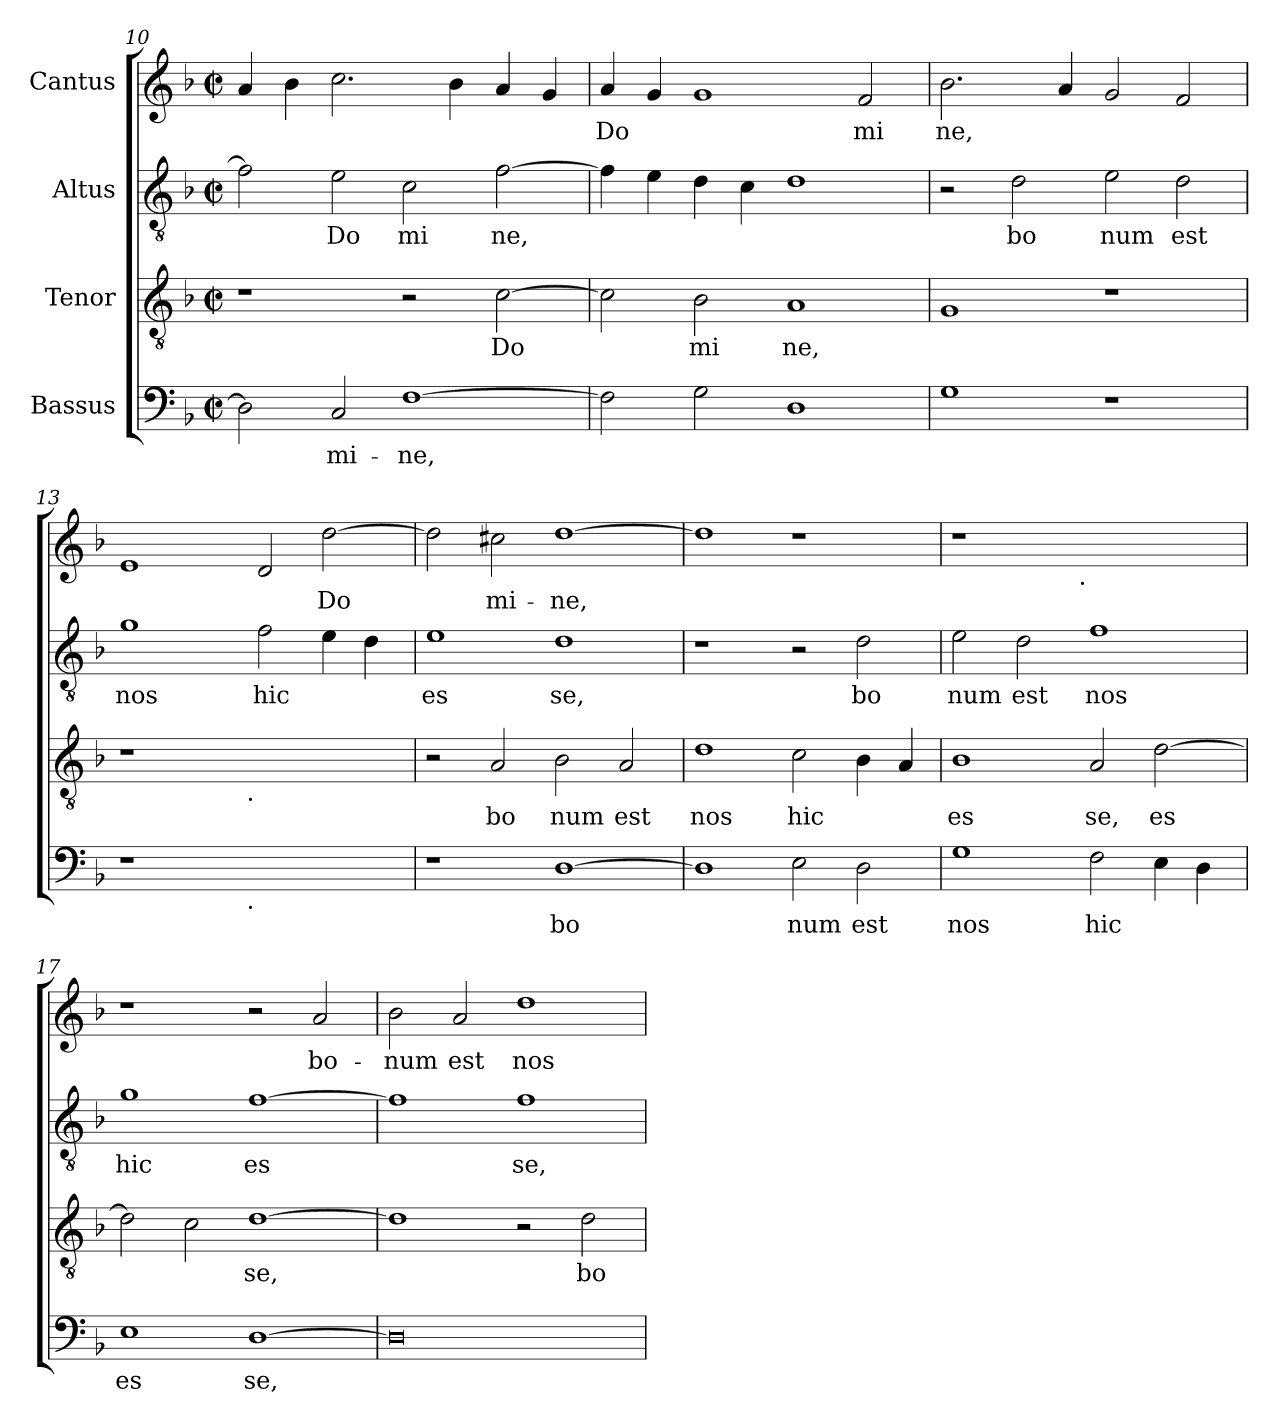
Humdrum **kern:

**kern	**text	**kern	**text	**kern	**text	**kern	**text
*part4	*part4	*part3	*part3	*part2	*part2	*part1	*part1
*staff4	*staff4	*staff3	*staff3	*staff2	*staff2	*staff1	*staff1
*I"Bassus	*	*I"Tenor	*	*I"Altus	*	*I"Cantus	*
*clefF4	*	*clefGv2	*	*clefGv2	*	*clefG2	*
*k[b-]	*	*k[b-]	*	*k[b-]	*	*k[b-]	*
*F:	*	*F:	*	*F:	*	*F:	*
*M2/2	*	*M2/2	*	*M2/2	*	*M2/2	*
*met(c|)	*	*met(c|)	*	*met(c|)	*	*met(c|)	*
=10	=10	=10	=10	=10	=10	=10	=10
!	!LO:LY:b:cj	!	!	!	!LO:LY:b:cj	!	!LO:LY:b
2D\]	--	1r	.	2f\]	.	4a/	.
!	!	!	!	!	!	!	!LO:LY:b
.	.	.	.	.	.	4b-\	.
!	!LO:LY:b:cj	!	!	!	!LO:LY:b:cj	!	!LO:LY:b
2C/	-mi-	.	.	2e\	Do	2.cc\	.
!	!LO:LY:b:cj	!	!	!	!LO:LY:b:cj	!	!
[>1F	-ne,	2r	.	2c\	mi	.	.
!	!	!	!	!	!	!	!LO:LY:b
.	.	.	.	.	.	4b-\	.
!	!	!	!LO:LY:b	!	!LO:LY:b:cj	!	!LO:LY:b
.	.	[>2c\	Do	[>2f\	ne,	4a/	.
!	!	!	!	!	!	!	!LO:LY:b
.	.	.	.	.	.	4g/	.
=11	=11	=11	=11	=11	=11	=11	=11
!	!LO:LY:b:cj	!	!LO:LY:b	!	!LO:LY:b:cj	!	!LO:LY:b
2F\]	.	2c\]	.	4f\]	.	4a/	Do
!	!	!	!	!	!LO:LY:b:cj	!	!LO:LY:b
.	.	.	.	4e\	.	4g/	.
!	!LO:LY:b:cj	!	!LO:LY:b	!	!LO:LY:b:cj	!	!LO:LY:b
2G\	.	2B-\	mi	4d\	.	1g	.
!	!	!	!	!	!LO:LY:b:cj	!	!
.	.	.	.	4c\	.	.	.
!	!LO:LY:b:cj	!	!LO:LY:b	!	!LO:LY:b:cj	!	!
1D	.	1A	ne,	1d	.	.	.
!	!	!	!	!	!	!	!LO:LY:b
.	.	.	.	.	.	2f/	mi
!!LO:PB:g=z
=12	=12	=12	=12	=12	=12	=12	=12
!	!LO:LY:b:cj	!	!LO:LY:b	!	!	!	!LO:LY:b
1G	.	1G	.	2r	.	2.b-\	ne,
!	!	!	!	!	!LO:LY:b:cj	!	!
.	.	.	.	2d\	bo	.	.
!	!	!	!	!	!	!	!LO:LY:b
.	.	.	.	.	.	4a/	.
!	!	!	!	!	!LO:LY:b:cj	!	!LO:LY:b
1r	.	1r	.	2e\	num	2g/	.
!	!	!	!	!	!LO:LY:b:cj	!	!LO:LY:b
.	.	.	.	2d\	est	2f/	.
=13	=13	=13	=13	=13	=13	=13	=13
!	!	!	!	!	!LO:LY:b:cj	!	!LO:LY:b
*^	*	*^	*	*	*	*	*
1r	2ryy	.	1r	2ryy	.	1g	nos	1e	.
.	4...ryy	.	.	4...ryy	.	.	.	.	.
!	!	!	!	!LO:TX:b:t=.	!	!	!	!	!
!	!LO:TX:b:t=.	!	!	!	!	!	!	!	!
.	1ryy	.	.	1ryy	.	.	.	.	.
!	!	!	!	!	!	!	!LO:LY:b:cj	!	!LO:LY:b
1ryy	.	.	1ryy	.	.	2f\	hic	2d/	.
!	!	!	!	!	!	!	!LO:LY:b:cj	!	!LO:LY:b
.	.	.	.	.	.	4e\	.	[>2dd\	Do-
!	!	!	!	!	!	!	!LO:LY:b:cj	!	!
.	.	.	.	.	.	4d\	.	.	.
.	32ryy	.	.	32ryy	.	.	.	.	.
=14	=14	=14	=14	=14	=14	=14	=14	=14	=14
!	!	!	!	!	!	!	!LO:LY:b:cj	!	!LO:LY:b
*v	*v	*	*	*	*	*	*	*	*
*	*	*v	*v	*	*	*	*	*
1r	.	2r	.	1e	es	2dd\]	--
!	!	!	!LO:LY:b	!	!	!	!LO:LY:b
.	.	2A/	bo	.	.	2cc#\	-mi-
!	!LO:LY:b:cj	!	!LO:LY:b	!	!LO:LY:b:cj	!	!LO:LY:b
[>1D	bo	2B-\	num	1d	se,	[>1dd	-ne,
!	!	!	!LO:LY:b	!	!	!	!
.	.	2A/	est	.	.	.	.
=15	=15	=15	=15	=15	=15	=15	=15
!	!LO:LY:b:cj	!	!LO:LY:b	!	!	!	!LO:LY:b
1D]	.	1d	nos	1r	.	1dd]	.
!	!LO:LY:b:cj	!	!LO:LY:b	!	!	!	!
2E\	num	2c\	hic	2r	.	1r	.
!	!LO:LY:b:cj	!	!LO:LY:b	!	!LO:LY:b:cj	!	!
2D\	est	4B-\	.	2d\	bo	.	.
!	!	!	!LO:LY:b	!	!	!	!
.	.	4A/	.	.	.	.	.
=16	=16	=16	=16	=16	=16	=16	=16
!	!LO:LY:b:cj	!	!LO:LY:b	!	!LO:LY:b:cj	!	!
*	*	*	*	*	*	*^	*
1G	nos	1B-	es	2e\	num	1r	2ryy	.
!	!	!	!	!	!LO:LY:b:cj	!	!	!
.	.	.	.	2d\	est	.	4...ryy	.
!	!	!	!	!	!	!	!LO:TX:b:t=.	!
.	.	.	.	.	.	.	1ryy	.
!	!LO:LY:b:cj	!	!LO:LY:b	!	!LO:LY:b:cj	!	!	!
2F\	hic	2A/	se,	1f	nos	1ryy	.	.
!	!LO:LY:b:cj	!	!LO:LY:b	!	!	!	!	!
4E\	.	[>2d\	es	.	.	.	.	.
!	!LO:LY:b:cj	!	!	!	!	!	!	!
4D\	.	.	.	.	.	.	.	.
.	.	.	.	.	.	.	32ryy	.
=17	=17	=17	=17	=17	=17	=17	=17	=17
!	!LO:LY:b:cj	!	!LO:LY:b	!	!LO:LY:b:cj	!	!	!
*	*	*	*	*	*	*v	*v	*
1E	es	2d\]	.	1g	hic	1r	.
!	!	!	!LO:LY:b	!	!	!	!
.	.	2c\	.	.	.	.	.
!	!LO:LY:b:cj	!	!LO:LY:b	!	!LO:LY:b:cj	!	!
[>1D	se,	[>1d	se,	[>1f	es	2r	.
!	!	!	!	!	!	!	!LO:LY:b
.	.	.	.	.	.	2a/	bo-
!!LO:PB:g=z
=18	=18	=18	=18	=18	=18	=18	=18
!	!LO:LY:b:cj	!	!LO:LY:b	!	!LO:LY:b:cj	!	!LO:LY:b
0D]	.	1d]	.	1f]	.	2b-\	-num
!	!	!	!	!	!	!	!LO:LY:b
.	.	.	.	.	.	2a/	est
!	!	!	!	!	!LO:LY:b:cj	!	!LO:LY:b
.	.	2r	.	1f	se,	1dd	nos
!	!	!	!LO:LY:b	!	!	!	!
.	.	2d\	bo	.	.	.	.
=	=	=	=	=	=	=	=
*-	*-	*-	*-	*-	*-	*-	*-
